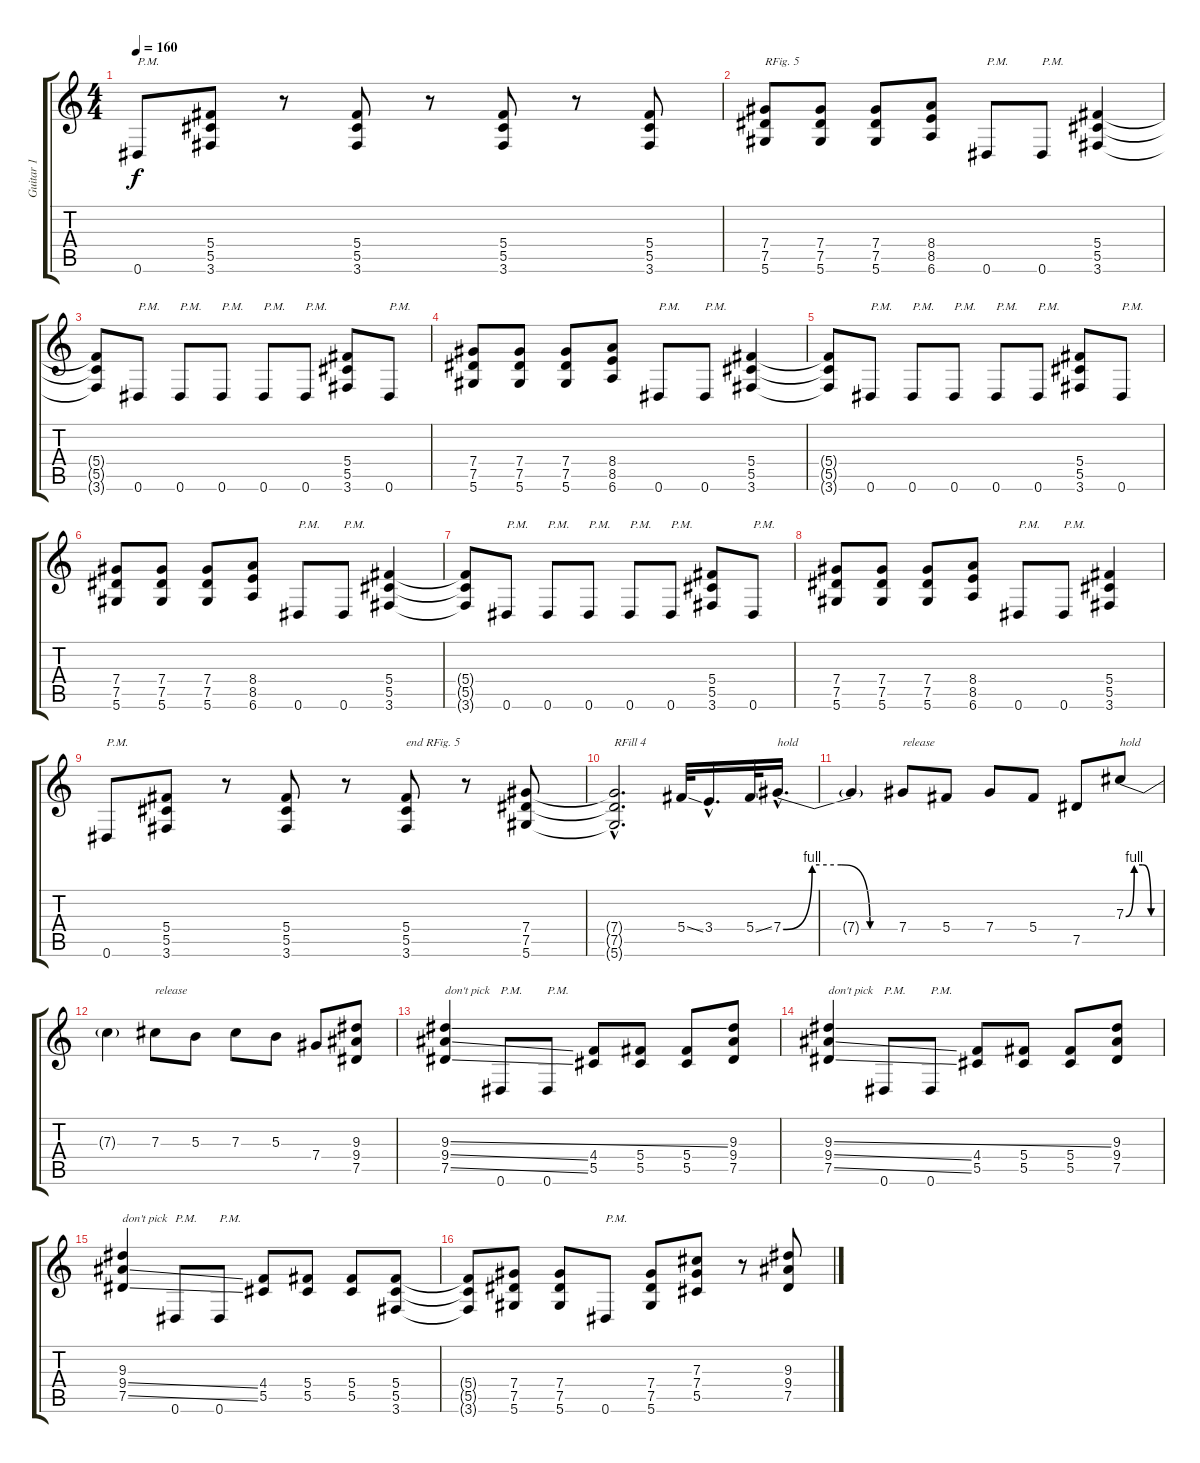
\track ("Guitar 1" "Guitar 1") {instrument distortionguitar}
\staff {score tabs}
\tuning (Eb4 Bb3 Gb3 Db3 Ab2 Eb2) {hide}
\ts (4 4)
\tempo 160
\clef g2
\ks c
0.6.8{txt "P.M." dy f} (5.4 5.5 3.6).8 r.8 (5.4 5.5 3.6).8 r.8 (5.4 5.5 3.6).8 r.8 (5.4 5.5 3.6).8 |
(7.4 7.5 5.6).8{txt "RFig. 5"} (7.4 7.5 5.6).8 (7.4 7.5 5.6).8 (8.4 8.5 6.6).8 0.6.8{txt "P.M."} 0.6.8{txt "P.M."} (5.4 5.5 3.6).4 |
(5.4{t} 5.5{t} 3.6{t}).8 0.6.8{txt "P.M."} 0.6.8{txt "P.M."} 0.6.8{txt "P.M."} 0.6.8{txt "P.M."} 0.6.8{txt "P.M."} (5.4 5.5 3.6).8 0.6.8{txt "P.M."} |
(7.4 7.5 5.6).8 (7.4 7.5 5.6).8 (7.4 7.5 5.6).8 (8.4 8.5 6.6).8 0.6.8{txt "P.M."} 0.6.8{txt "P.M."} (5.4 5.5 3.6).4 |
(5.4{t} 5.5{t} 3.6{t}).8 0.6.8{txt "P.M."} 0.6.8{txt "P.M."} 0.6.8{txt "P.M."} 0.6.8{txt "P.M."} 0.6.8{txt "P.M."} (5.4 5.5 3.6).8 0.6.8{txt "P.M."} |
(7.4 7.5 5.6).8 (7.4 7.5 5.6).8 (7.4 7.5 5.6).8 (8.4 8.5 6.6).8 0.6.8{txt "P.M."} 0.6.8{txt "P.M."} (5.4 5.5 3.6).4 |
(5.4{t} 5.5{t} 3.6{t}).8 0.6.8{txt "P.M."} 0.6.8{txt "P.M."} 0.6.8{txt "P.M."} 0.6.8{txt "P.M."} 0.6.8{txt "P.M."} (5.4 5.5 3.6).8 0.6.8{txt "P.M."} |
(7.4 7.5 5.6).8 (7.4 7.5 5.6).8 (7.4 7.5 5.6).8 (8.4 8.5 6.6).8 0.6.8{txt "P.M."} 0.6.8{txt "P.M."} (5.4 5.5 3.6).4 |
0.6.8{txt "P.M."} (5.4 5.5 3.6).8 r.8 (5.4 5.5 3.6).8 r.8 (5.4 5.5 3.6).8{txt "end RFig. 5"} r.8 (7.4 7.5 5.6).8 |
(7.4{hac t} 7.5{hac t} 5.6{hac t}).2{d txt "RFill 4"} 5.4{ss}.32 3.4{hac}.16{d} 5.4{ss}.32 7.4{be (custom 0 0 15 4 30 4 45 0 60 0) hac}.16{d txt "hold"} |
7.4{t}.4 7.4.8{txt "release"} 5.4.8 7.4.8 5.4.8 7.5.8 7.3{be (custom 0 0 15 4 30 4 45 0 60 0)}.8{txt "hold"} |
7.3{t}.4 7.3.8{txt "release"} 5.3.8 7.3.8 5.3.8 7.4.8 (9.3 9.4 7.5).8 |
(9.3{ss} 9.4{ss} 7.5{ss}).4{txt "don't pick"} 0.6.8{txt "P.M."} 0.6.8{txt "P.M."} (4.4 5.5).8 (5.4 5.5).8 (5.4 5.5).8 (9.3 9.4 7.5).8 |
(9.3{ss} 9.4{ss} 7.5{ss}).4{txt "don't pick"} 0.6.8{txt "P.M."} 0.6.8{txt "P.M."} (4.4 5.5).8 (5.4 5.5).8 (5.4 5.5).8 (9.3 9.4 7.5).8 |
(9.3 9.4{ss} 7.5{ss}).4{txt "don't pick"} 0.6.8{txt "P.M."} 0.6.8{txt "P.M."} (4.4 5.5).8 (5.4 5.5).8 (5.4 5.5).8 (5.4 5.5 3.6).8 |
(5.4{t} 5.5{t} 3.6{t}).8 (7.4 7.5 5.6).8 (7.4 7.5 5.6).8 0.6.8{txt "P.M."} (7.4 7.5 5.6).8 (7.3 7.4 5.5).8 r.8 (9.3 9.4 7.5).8
